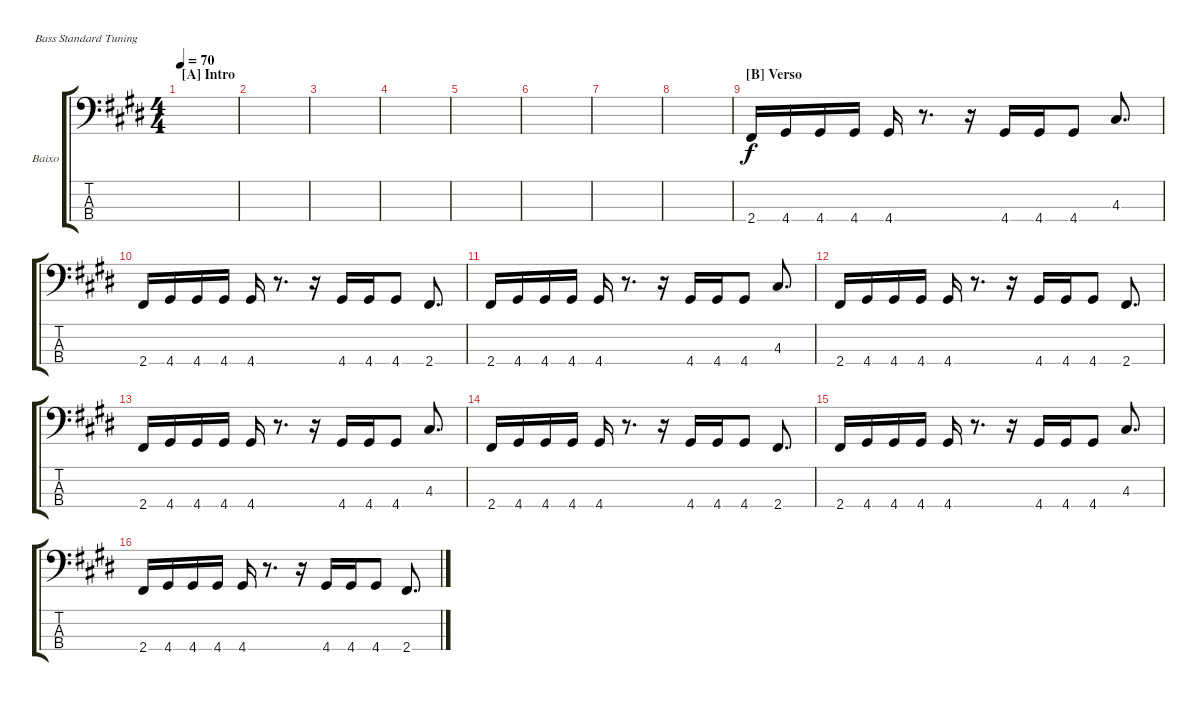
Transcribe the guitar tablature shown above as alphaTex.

\defaultSystemsLayout 4
\bracketExtendMode groupsimilarinstruments
\firstSystemTrackNameOrientation horizontal
\otherSystemsTrackNameOrientation horizontal
\track ("Baixo" "Baixo") {instrument electricbassfinger}
\staff {score tabs}
\tuning (G2 D2 A1 E1)
\ts (4 4)
\section ("A" "Intro")
\tempo 70
\clef f4
\scale
0.704762
\ks e
|
\scale
0.295238 |
\scale
0.5 |
\scale
0.5 |
\scale
0.5 |
\scale
0.5 |
\scale
0.5 |
\scale
0.5 |
\section ("B" "Verso")
\scale
0.5 2.4.16 4.4.16 4.4.16 4.4.16 4.4.16 r.8{d} r.16 4.4.16 4.4.16 4.4.8 4.3.8{d} |
\scale
0.5 2.4.16 4.4.16 4.4.16 4.4.16 4.4.16 r.8{d} r.16 4.4.16 4.4.16 4.4.8 2.4.8{d} |
\scale
0.5 2.4.16 4.4.16 4.4.16 4.4.16 4.4.16 r.8{d} r.16 4.4.16 4.4.16 4.4.8 4.3.8{d} |
\scale
0.5 2.4.16 4.4.16 4.4.16 4.4.16 4.4.16 r.8{d} r.16 4.4.16 4.4.16 4.4.8 2.4.8{d} |
\scale
0.5 2.4.16 4.4.16 4.4.16 4.4.16 4.4.16 r.8{d} r.16 4.4.16 4.4.16 4.4.8 4.3.8{d} |
\scale
0.5 2.4.16 4.4.16 4.4.16 4.4.16 4.4.16 r.8{d} r.16 4.4.16 4.4.16 4.4.8 2.4.8{d} |
\scale
0.5 2.4.16 4.4.16 4.4.16 4.4.16 4.4.16 r.8{d} r.16 4.4.16 4.4.16 4.4.8 4.3.8{d} |
2.4.16 4.4.16 4.4.16 4.4.16 4.4.16 r.8{d} r.16 4.4.16 4.4.16 4.4.8 2.4.8{d}
